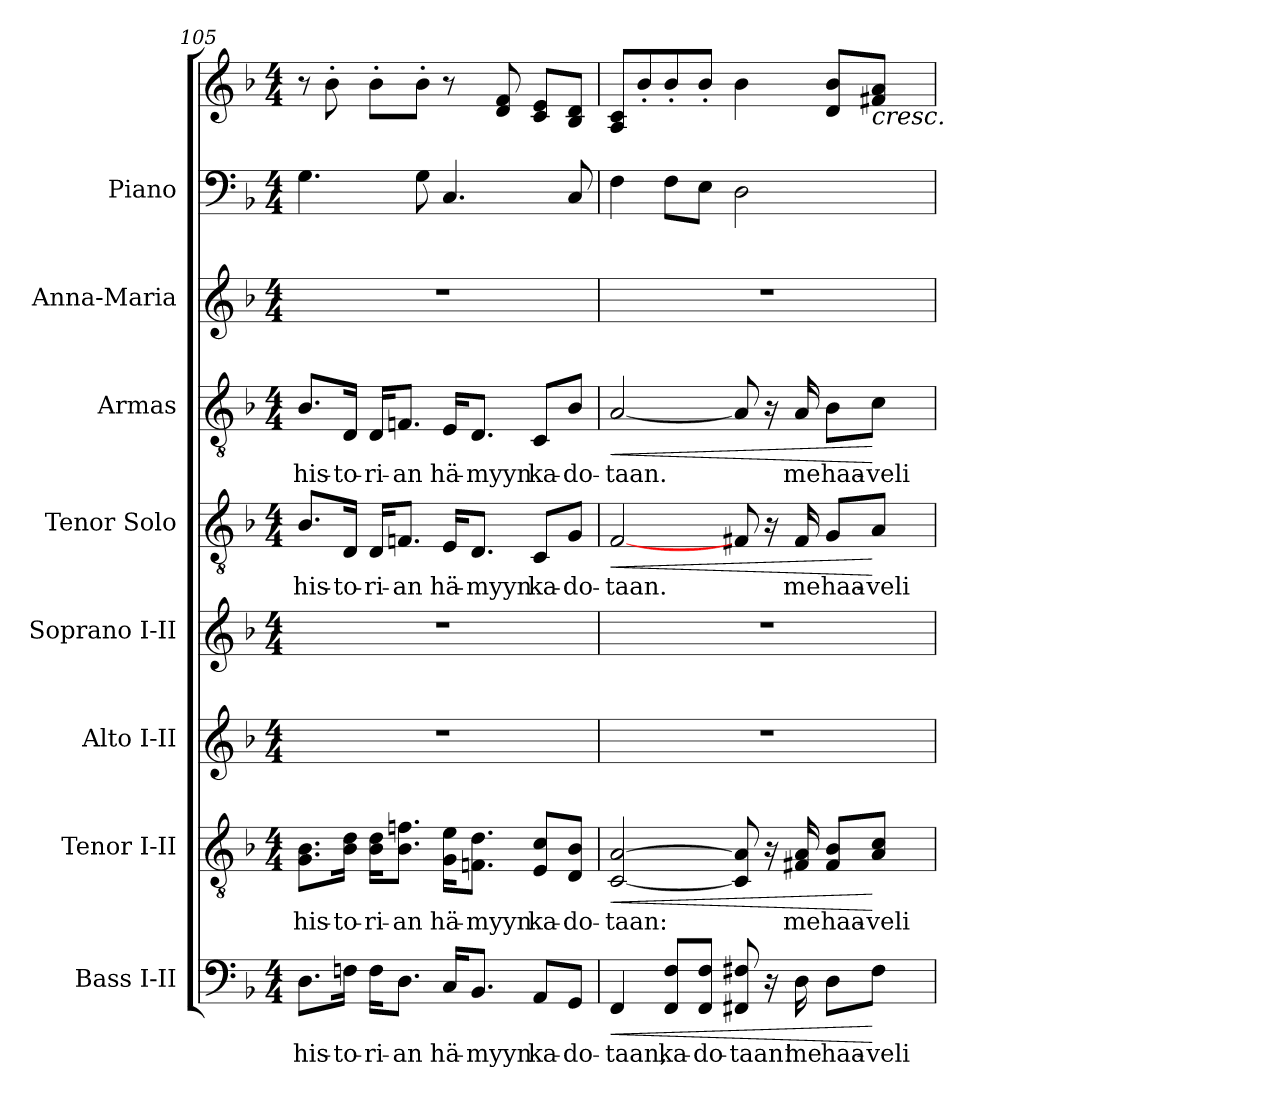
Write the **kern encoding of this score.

**kern	**text	**dynam	**kern	**text	**dynam	**kern	**kern	**kern	**text	**dynam	**kern	**text	**dynam	**kern	**kern	**kern	**dynam
*part8	*part8	*part8	*part7	*part7	*part7	*part6	*part5	*part4	*part4	*part4	*part3	*part3	*part3	*part2	*part1	*part1	*part1
*staff9	*staff9	*staff9	*staff8	*staff8	*staff8	*staff7	*staff6	*staff5	*staff5	*staff5	*staff4	*staff4	*staff4	*staff3	*staff2	*staff1	*staff1/2
*I"Bass I-II	*	*	*I"Tenor I-II	*	*	*I"Alto I-II	*I"Soprano I-II	*I"Tenor Solo	*	*	*I"Armas	*	*	*I"Anna-Maria	*I"Piano	*	*
*I'B.	*	*	*I'T.	*	*	*I'A.	*I'S.	*I'T. Solo	*	*	*I'Armas	*	*	*I'A-M	*I'Pno.	*	*
!!LO:LB:g=z
*clefF4	*	*	*clefGv2	*	*	*clefG2	*clefG2	*clefGv2	*	*	*clefGv2	*	*	*clefG2	*clefF4	*clefG2	*
*	*	*	*ITrd7c12	*	*	*	*	*ITrd7c12	*	*	*ITrd7c12	*	*	*	*	*	*
*k[b-]	*	*	*k[b-]	*	*	*k[b-]	*k[b-]	*k[b-]	*	*	*k[b-]	*	*	*k[b-]	*k[b-]	*k[b-]	*
*F:	*	*	*F:	*	*	*F:	*F:	*F:	*	*	*F:	*	*	*F:	*F:	*F:	*
*M4/4	*	*	*M4/4	*	*	*M4/4	*M4/4	*M4/4	*	*	*M4/4	*	*	*M4/4	*M4/4	*M4/4	*
=105	=105	=105	=105	=105	=105	=105	=105	=105	=105	=105	=105	=105	=105	=105	=105	=105	=105
!	!LO:LY:b:color=#000000	!	!	!	!	!	!	!	!	!	!	!	!	!	!	!	!
!	!	!	!	!LO:LY:b:color=#000000	!	!	!	!	!	!	!	!	!	!	!	!	!
!	!	!	!	!	!	!	!	!	!LO:LY:b:color=#000000	!	!	!	!	!	!	!	!
!	!	!	!	!	!	!	!	!	!	!	!	!LO:LY:b:color=#000000	!	!	!	!	!
8.Di\L	his-	.	8.GGi\ 8.BB-iL	his-	.	1r	1r	8.BB-i/L	his-	.	8.BB-i/L	his-	.	1r	4.Gi\	8r	.
.	.	.	.	.	.	.	.	.	.	.	.	.	.	.	.	8b-'i\	.
!	!LO:LY:b:color=#000000	!	!	!	!	!	!	!	!	!	!	!	!	!	!	!	!
!	!	!	!	!LO:LY:b:color=#000000	!	!	!	!	!	!	!	!	!	!	!	!	!
!	!	!	!	!	!	!	!	!	!LO:LY:b:color=#000000	!	!	!	!	!	!	!	!
!	!	!	!	!	!	!	!	!	!	!	!	!LO:LY:b:color=#000000	!	!	!	!	!
16Fni\Jk	-to-	.	16BB-i\ 16DiJk	-to-	.	.	.	16DDi/Jk	-to-	.	16DDi/Jk	-to-	.	.	.	.	.
!	!LO:LY:b:color=#000000	!	!	!	!	!	!	!	!	!	!	!	!	!	!	!	!
!	!	!	!	!LO:LY:b:color=#000000	!	!	!	!	!	!	!	!	!	!	!	!	!
!	!	!	!	!	!	!	!	!	!LO:LY:b:color=#000000	!	!	!	!	!	!	!	!
!	!	!	!	!	!	!	!	!	!	!	!	!LO:LY:b:color=#000000	!	!	!	!	!
16Fi\KL	-ri-	.	16BB-i\ 16DiKL	-ri-	.	.	.	16DDi/KL	-ri-	.	16DDi/KL	-ri-	.	.	.	8b-'i\L	.
!	!LO:LY:b:color=#000000	!	!	!	!	!	!	!	!	!	!	!	!	!	!	!	!
!	!	!	!	!LO:LY:b:color=#000000	!	!	!	!	!	!	!	!	!	!	!	!	!
!	!	!	!	!	!	!	!	!	!LO:LY:b:color=#000000	!	!	!	!	!	!	!	!
!	!	!	!	!	!	!	!	!	!	!	!	!LO:LY:b:color=#000000	!	!	!	!	!
8.Di\J	-an	.	8.BB-i\ 8.FniJ	-an	.	.	.	8.FFni/J	-an	.	8.FFni/J	-an	.	.	.	.	.
.	.	.	.	.	.	.	.	.	.	.	.	.	.	.	8Gi\	8b-'i\J	.
!	!LO:LY:b:color=#000000	!	!	!	!	!	!	!	!	!	!	!	!	!	!	!	!
!	!	!	!	!LO:LY:b:color=#000000	!	!	!	!	!	!	!	!	!	!	!	!	!
!	!	!	!	!	!	!	!	!	!LO:LY:b:color=#000000	!	!	!	!	!	!	!	!
!	!	!	!	!	!	!	!	!	!	!	!	!LO:LY:b:color=#000000	!	!	!	!	!
16Ci/KL	hä-	.	16GGi\ 16EiKL	hä-	.	.	.	16EEi/KL	hä-	.	16EEi/KL	hä-	.	.	4.Ci/	8r	.
!	!LO:LY:b:color=#000000	!	!	!	!	!	!	!	!	!	!	!	!	!	!	!	!
!	!	!	!	!LO:LY:b:color=#000000	!	!	!	!	!	!	!	!	!	!	!	!	!
!	!	!	!	!	!	!	!	!	!LO:LY:b:color=#000000	!	!	!	!	!	!	!	!
!	!	!	!	!	!	!	!	!	!	!	!	!LO:LY:b:color=#000000	!	!	!	!	!
8.BB-i/J	-myyn	.	8.FFni\ 8.DiJ	-myyn	.	.	.	8.DDi/J	-myyn	.	8.DDi/J	-myyn	.	.	.	.	.
.	.	.	.	.	.	.	.	.	.	.	.	.	.	.	.	8di/ 8fi	.
!	!LO:LY:b:color=#000000	!	!	!	!	!	!	!	!	!	!	!	!	!	!	!	!
!	!	!	!	!LO:LY:b:color=#000000	!	!	!	!	!	!	!	!	!	!	!	!	!
!	!	!	!	!	!	!	!	!	!LO:LY:b:color=#000000	!	!	!	!	!	!	!	!
!	!	!	!	!	!	!	!	!	!	!	!	!LO:LY:b:color=#000000	!	!	!	!	!
8AAi/L	ka-	.	8EEi/ 8CiL	ka-	.	.	.	8CCi/L	ka-	.	8CCi/L	ka-	.	.	.	8ci/ 8eiL	.
!	!LO:LY:b:color=#000000	!	!	!	!	!	!	!	!	!	!	!	!	!	!	!	!
!	!	!	!	!LO:LY:b:color=#000000	!	!	!	!	!	!	!	!	!	!	!	!	!
!	!	!	!	!	!	!	!	!	!LO:LY:b:color=#000000	!	!	!	!	!	!	!	!
!	!	!	!	!	!	!	!	!	!	!	!	!LO:LY:b:color=#000000	!	!	!	!	!
8GGi/J	-do-	.	8DDi/ 8BB-iJ	-do-	.	.	.	8GGi/J	-do-	.	8BB-i/J	-do-	.	.	8Ci/	8B-i/ 8diJ	.
=106	=106	=106	=106	=106	=106	=106	=106	=106	=106	=106	=106	=106	=106	=106	=106	=106	=106
!	!LO:LY:b:color=#000000	!LO:HP:b	!	!	!	!	!	!	!	!	!	!	!	!	!	!	!
!	!	!	!	!LO:LY:b:color=#000000	!LO:HP:b	!	!	!	!	!	!	!	!	!	!	!	!
!	!	!	!	!	!	!	!	!	!LO:LY:b:color=#000000	!LO:HP:b	!	!	!	!	!	!	!
!	!	!	!	!	!	!	!	!	!	!	!	!LO:LY:b:color=#000000	!LO:HP:b	!	!	!	!
4FFi/	-taan,	<	[<2CCi/ [>2AAi	-taan:	<	1r	1r	[<2FFi/	-taan.	<	[<2AAi/	-taan.	<	1r	4Fi\	8Ai/ 8ciL	.
.	.	.	.	.	.	.	.	.	.	.	.	.	.	.	.	8b-'i/	.
!	!LO:LY:b:color=#000000	!	!	!	!	!	!	!	!	!	!	!	!	!	!	!	!
8FFi/ 8FiL	ka-	.	.	.	.	.	.	.	.	.	.	.	.	.	8Fi\L	8b-'i/	[
!	!LO:LY:b:color=#000000	!	!	!	!	!	!	!	!	!	!	!	!	!	!	!	!
8FFi/ 8FiJ	-do-	.	.	.	.	.	.	.	.	.	.	.	.	.	8Ei\J	8b-'i/J	.
!	!LO:LY:b:color=#000000	!	!	!	!	!	!	!	!	!	!	!	!	!	!	!	!
8FF#Xi/ 8F#Xi	-taan!	.	8CCi/] 8AAi]	.	.	.	.	8FF#Xi/	.	.	8AAi/]	.	.	.	2Di\	4b-i\	.
16r	.	.	16r	.	.	.	.	16r	.	.	16r	.	.	.	.	.	.
!	!LO:LY:b:color=#000000	!	!	!	!	!	!	!	!	!	!	!	!	!	!	!	!
!	!	!	!	!LO:LY:b:color=#000000	!	!	!	!	!	!	!	!	!	!	!	!	!
!	!	!	!	!	!	!	!	!	!LO:LY:b:color=#000000	!	!	!	!	!	!	!	!
!	!	!	!	!	!	!	!	!	!	!	!	!LO:LY:b:color=#000000	!	!	!	!	!
16Di\	me	.	16FF#Xi/ 16AAi	me	.	.	.	16FF#i/	me	.	16AAi/	me	.	.	.	.	.
!	!LO:LY:b:color=#000000	!	!	!	!	!	!	!	!	!	!	!	!	!	!	!	!
!	!	!	!	!LO:LY:b:color=#000000	!	!	!	!	!	!	!	!	!	!	!	!	!
!	!	!	!	!	!	!	!	!	!LO:LY:b:color=#000000	!	!	!	!	!	!	!	!
!	!	!	!	!	!	!	!	!	!	!	!	!LO:LY:b:color=#000000	!	!	!	!	!
8Di\L	haa-	.	8FF#i/ 8BB-iL	haa-	.	.	.	8GGi/L	haa-	.	8BB-i\L	haa-	.	.	.	8di/ 8b-iL	.
!	!LO:LY:b:color=#000000	!	!	!	!	!	!	!	!	!	!	!	!	!	!	!	!
!	!	!	!	!LO:LY:b:color=#000000	!	!	!	!	!	!	!	!	!	!	!	!	!
!	!	!	!	!	!	!	!	!	!LO:LY:b:color=#000000	!	!	!	!	!	!	!	!
!	!	!	!	!	!	!	!	!	!	!	!	!LO:LY:b:color=#000000	!	!	!	!	!LO:HP:b
8F#i\J	-veli-	[	8AAi/ 8CiJ	-veli-	[	.	.	8AAi/J	-veli-	[	8Ci\J	-veli-	[	.	.	8f#Xi/ 8aiJ	<
=	=	=	=	=	=	=	=	=	=	=	=	=	=	=	=	=	=
*-	*-	*-	*-	*-	*-	*-	*-	*-	*-	*-	*-	*-	*-	*-	*-	*-	*-
